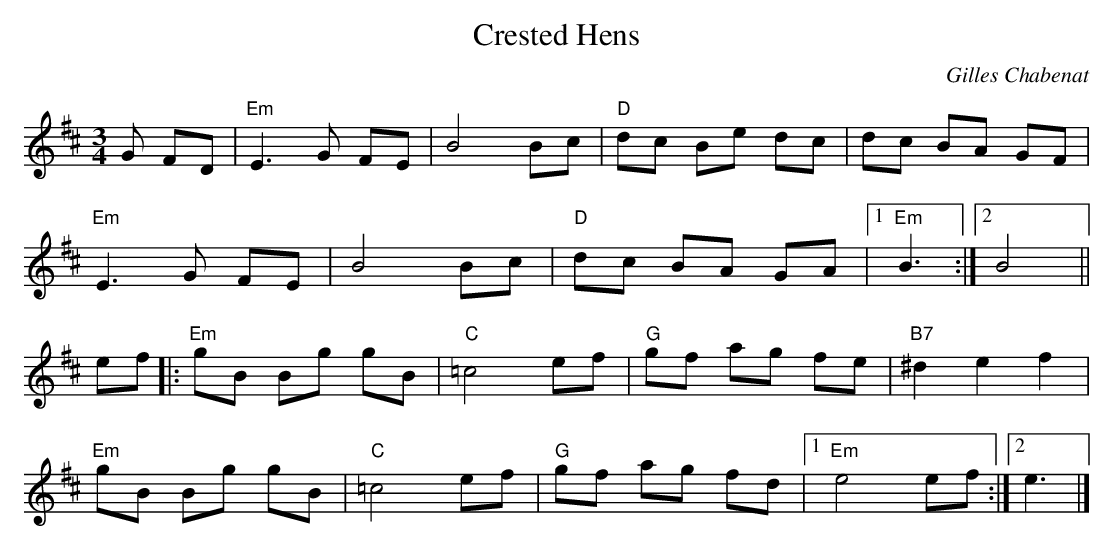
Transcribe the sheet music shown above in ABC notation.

X:1
T: Crested Hens
C: Gilles Chabenat
M: 3/4
L: 1/8
K:Edor
G FD|\
"Em"E3G FE | B4 Bc | "D"dc Be dc | dc BA GF |
"Em"E3G FE | B4 Bc | "D"dc BA GA |1 "Em"B3 :|2 B4 ||
ef |:\
"Em"gB Bg gB | "C"=c4ef | "G"gf ag fe | "B7"^d2e2 f2 |
"Em"gB Bg gB | "C"=c4ef | "G"gf ag fd |1 "Em"e4 ef :|2 e3|]
